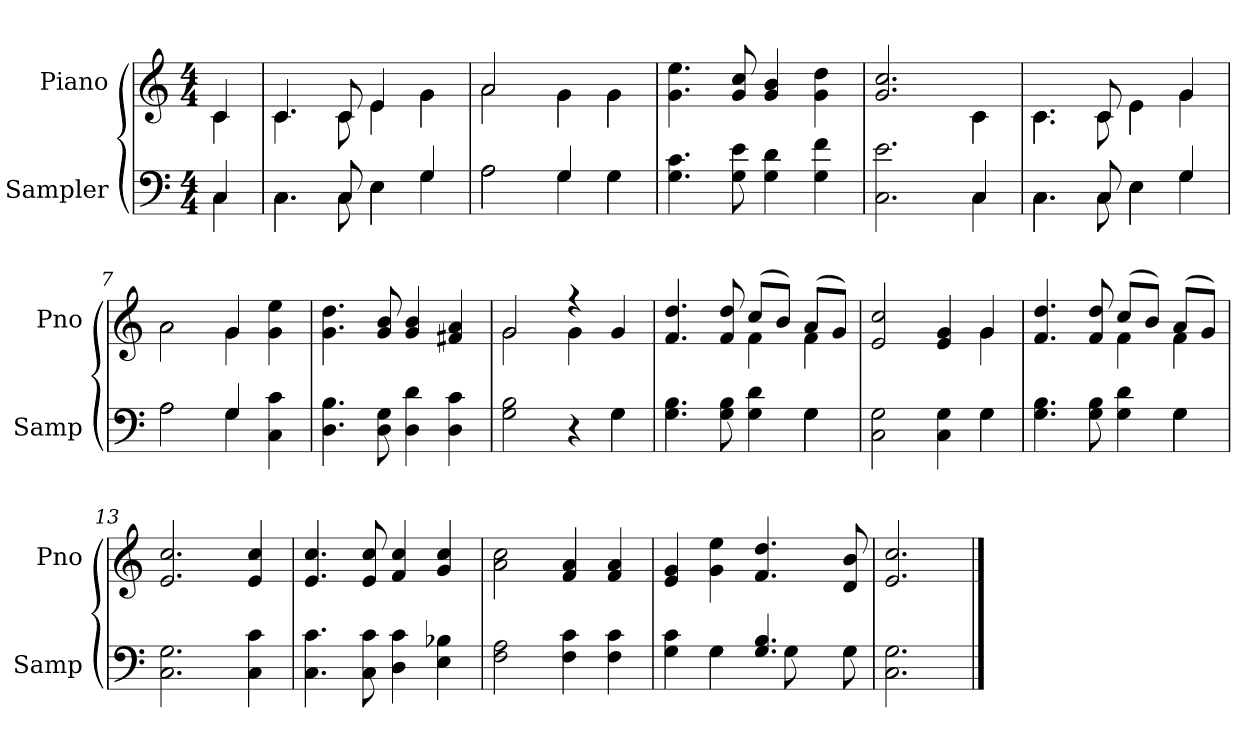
**kern	**kern
*part2	*part1
*staff2	*staff1
*I"Sampler	*I"Piano
*I'Samp	*I'Pno
*clefF4	*clefG2
*M4/4	*M4/4
=1	=1
*^	*^
4C/	4C	4c/	4c
=2	=2	=2	=2
4.C\	4.C	4.c/	4.c
8C/	8C	8c/	8c
4E\	4E	4e/	4e
4G/	4G	4g\	4g
=3	=3	=3	=3
2A\	2A	2a/	2a
4G/	4G	4g\	4g
4G\	4G	4g\	4g
*v	*v	*	*
*	*v	*v
=4	=4
4.G 4.c	4.g 4.ee
8G 8e	8g 8cc
4G 4d	4g 4b
4G 4f	4g 4dd
=5	=5
*^	*^
2.C 2.e	2.ryy	2.g 2.cc	2.ryy
4C/	4C	4c\	4c
=6	=6	=6	=6
4.C\	4.C	4.c\	4.c
8C/	8C	8c/	8c
4E\	4E	4e\	4e
4G/	4G	4g/	4g
=7	=7	=7	=7
2A\	2A	2a\	2a
4G/	4G	4g/	4g
4C 4c	4ryy	4g 4ee	4ryy
*v	*v	*	*
*	*v	*v
=8	=8
4.D 4.B	4.g 4.dd
8D 8G	8g 8b
4D 4d	4g 4b
4D 4c	4f#X 4a
=9	=9
*^	*^
2G 2B	2.ryy	2g/	2g
4r	.	4r	4g
4G\	4G	4g/	4ryy
=10	=10	=10	=10
4.G 4.B	2.ryy	4.f 4.dd	2ryy
8G 8B	.	8f 8dd	.
4G 4d	.	(8cc/L	4f
.	.	8b/J)	.
4G\	4G	(8a/L	4f
.	.	8g/J)	.
=11	=11	=11	=11
2C 2G	2.ryy	2e 2cc	2.ryy
4C 4G	.	4e 4g	.
4G\	4G	4g/	4g
=12	=12	=12	=12
4.G 4.B	2.ryy	4.f 4.dd	2ryy
8G 8B	.	8f 8dd	.
4G 4d	.	(8cc/L	4f
.	.	8b/J)	.
4G\	4G	(8a/L	4f
.	.	8g/J)	.
*v	*v	*	*
*	*v	*v
=13	=13
2.C 2.G	2.e 2.cc
4C 4c	4e 4cc
=14	=14
4.C 4.c	4.e 4.cc
8C 8c	8e 8cc
4D 4c	4f 4cc
4E 4B-X	4g 4cc
=15	=15
2F 2A	2a 2cc
4F 4c	4f 4a
4F 4c	4f 4a
=16	=16
*^	*
4G 4c	4ryy	4e 4g
4G\	4G	4g 4ee
4.G 4.B	8ryy	4.f 4.dd
.	8G	.
.	4ryy	.
8G\	.	8d 8b
*v	*v	*
=17	=17
2.C 2.G	2.e 2.cc
==	==
*-	*-
